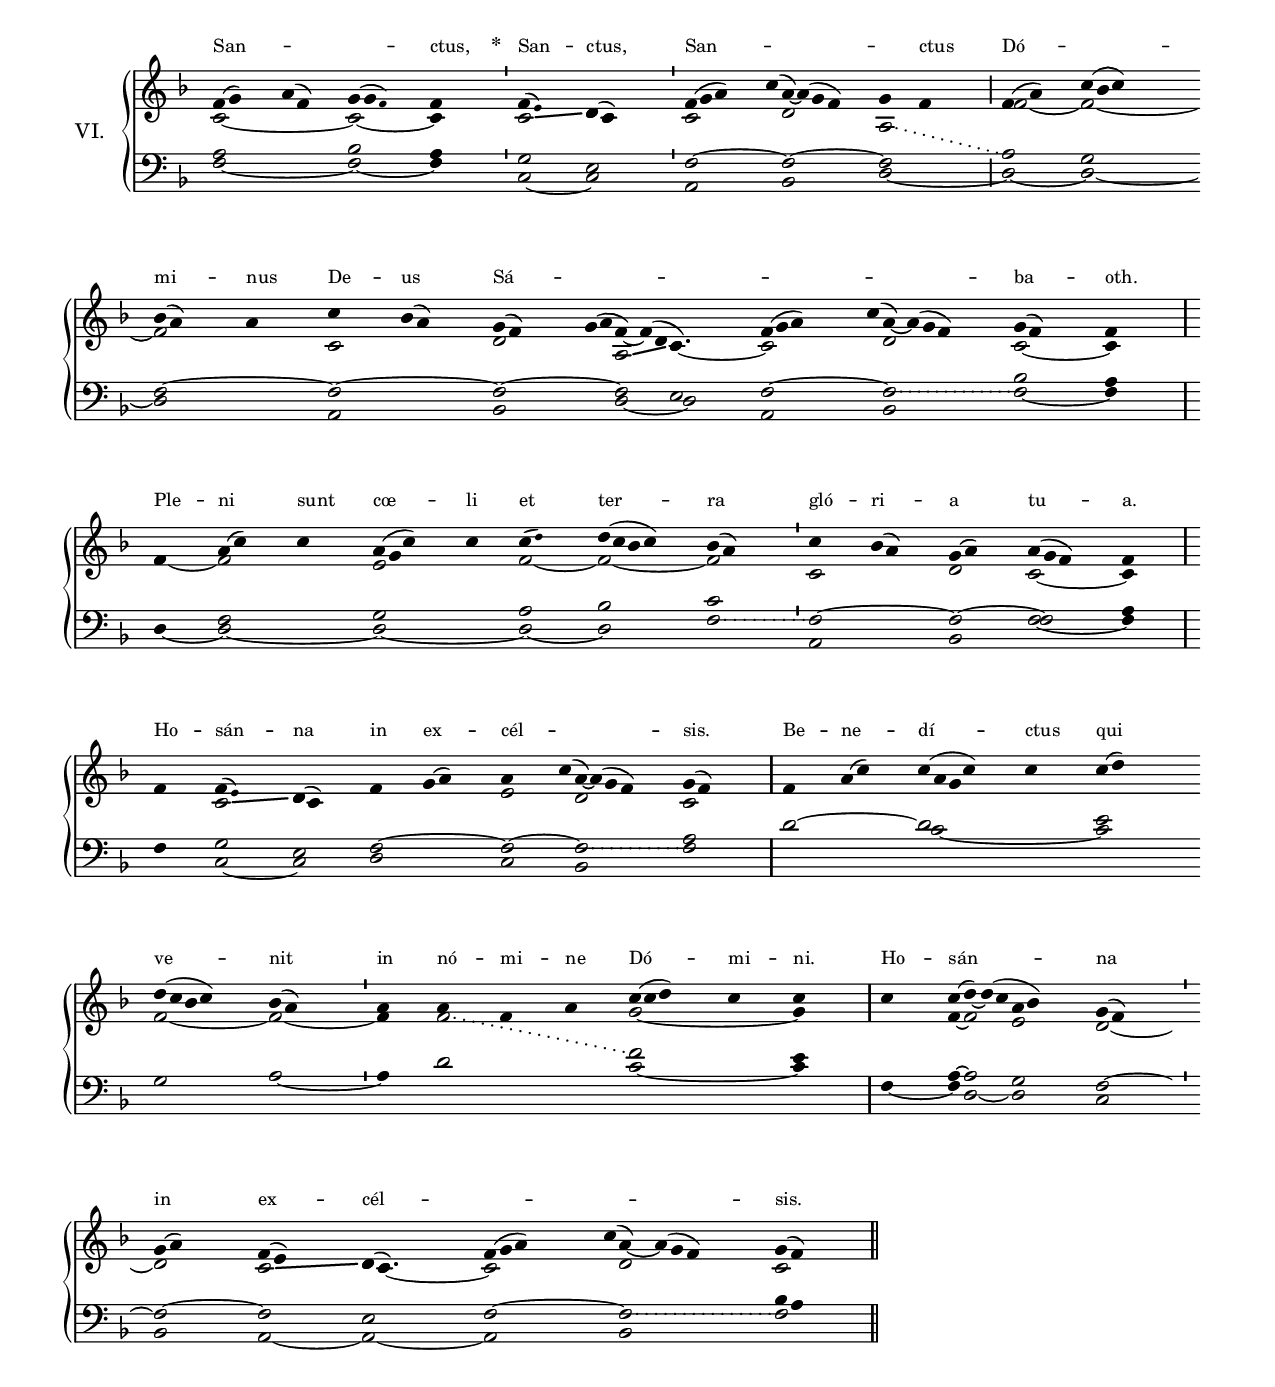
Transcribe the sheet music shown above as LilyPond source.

\version "2.18"
\include "gregorian.ly"
\include "noh2.ily"

%Page reference: page v.50
%(volume.page)

global = {
 \key f \major
 \cadenzaOn 
 \override Glissando #'thickness = #2.0
}

chantText = \lyricmode {
San -- _ _ ctus, 
\set stanza = " * " San -- ctus, San -- _ _ ctus 
Dó -- _ mi -- nus De -- us Sá -- _ _ _ ba -- oth. 
Ple -- ni sunt cœ -- li et ter -- ra gló -- ri -- a tu -- a. 
Ho -- sán -- na in ex -- cél -- _ sis. 
Be -- ne -- dí -- ctus qui ve -- nit in nó -- mi -- ne Dó -- mi -- ni. 
Ho -- sán -- na in ex -- cél -- _ _ sis. }

chantMusic = {
\tieDown   f'4 ( g'4) a'4 ( f'4) g'4 ( g'4 \once \tweak #'font-size #-4 f' ) f'4 \divisioMinima
 f'4 ( \once \tweak #'font-size #-4 e' ) d'4 ( c'4) \divisioMinima
 f'4 ( g'4 a'4) c''4 ( a'4) ~ a'4 ( g'4 f'4) g'4 f'4 \divisioMaior
  f'4 ( a'4) c''4 ( bes'4 c''4) \forceBreak
 bes'4 ( a'4) a'4 c''4  bes'4 ( a'4) g'4 ( f'4) g'4 ( a'4 f'4) ~ f'4 ( d'4 c'4.) f'4 ( g'4 a'4) c''4 ( a'4) ~ a'4 ( g'4 f'4) g'4 ( f'4) f'4 \divisioMaxima
 \forceBreak
 f'4 a'4 ( c''4) c''4 a'4 ( g'4 c''4) c''4 c''4 ( \once \tweak #'font-size #-4 d'' )  d''4 ( c''4 bes'4 c''4) bes'4 ( a'4) \divisioMinima
 c''4  bes'4 ( a'4) g'4 ( a'4) a'4 ( g'4 f'4) f'4 \divisioMaxima
 \forceBreak
 f'4 f'4 ( \once \tweak #'font-size #-4 e' ) d'4 ( c'4) f'4 g'4 ( a'4) a'4 c''4 ( a'4) ~ a'4 ( g'4 f'4) g'4 ( f'4) \divisioMaxima
 f'4 a'4 ( c''4) c''4 ( a'4 g'4 c''4) c''4 c''4 ( d''4) \forceBreak
  d''4 ( c''4 bes'4 c''4) bes'4 ( a'4) \divisioMinima
 a'4 a'4 f'4 a'4 c''4 ( c''4 d''4) c''4 c''4 \divisioMaxima
 c''4  c''4 ( d''4) ~ d''4 ( c''4 a'4 bes'4) g'4 ( f'4) \divisioMinima
 \forceBreak
 g'4 ( a'4) f'4 ( e'4) d'4 ( c'4.) f'4 ( g'4 a'4) c''4 ( a'4) ~ a'4 ( g'4 f'4) g'4 ( f'4) \finalis

}

altoMusic = {
c'2*4/2 ~ c'2*3/2 ~ c'4 \divisioMinima
c'2 \glissando d'4 c'4 \divisioMinima
c'2*4/2 d'2*4/2 a2 f'2 ~ f'2*3/2 ~ f'2*3/2 c'2*3/2 d'2*4/2 a2*3/2 \glissando c'4. ~ c'2*4/2 d'2*4/2 c'2 ~ c'4 \divisioMaxima
f'4 ~ f'2*3/2 e'2*4/2 f'2 ~ f'2*4/2 ~ f'2 \divisioMinima
c'2*3/2 d'2 c'2*3/2 ~ c'4 \divisioMaxima
r4 c'2 -\tweak Glissando.Y-offset #-0.8 \glissando d'4 r2*4/2 e'2 d'2*4/2 c'2 \divisioMaxima
r2*10/2 f'2*4/2 ~ f'2 ~ \divisioMinima
f'4 f'2*3/2 g'2*4/2 ~ g'4 \divisioMaxima
r4 f'4 ~ f'2*3/2 e'2 d'2 ~ \divisioMinima
d'2 c'2 \glissando d'4 c'4. ~ c'2*4/2 d'2*4/2 c'2 \finalis
}

tenorMusic = {
a2*4/2 bes2*3/2 a4 \divisioMinima
g2 e2 \divisioMinima
f2*4/2 ~ f2*4/2 ~ f2 \divisioMaior
a2 g2*3/2 f2*3/2 ~ f2*3/2 ~ f2*4/2 ~ f2*3/2 e2*3/4 f2*4/2 ~ f2*4/2 bes2 a4 \divisioMaxima
r4 f2*3/2 g2*4/2 a2 bes2*4/2 c'2 \divisioMinima
f2*3/2 ~ f2 ~ \shiftRight f2*3/2 a4 \divisioMaxima
f4 g2 e2 f2*3/2 ~ f2 ~ f2*4/2 a2 \divisioMaxima
d'2*3/2 ~ d'2*5/2 e'2 r2*6/2 \divisioMinima
r2*4/2 f'2*4/2 e'4 \divisioMaxima
r4 a4 ~ a2*3/2 g2 f2 ~ \divisioMinima
f2 ~ f2 e2*5/4 f2*4/2 ~ f2*4/2 bes4 a4 \finalis
}

bassMusic = {
f2*4/2 ~ f2*3/2 ~ f4 \divisioMinima
c2 ~ c2 \divisioMinima
a,2*4/2 bes,2*4/2 d2 ~ d2 ~ d2*3/2 ~ d2*3/2 a,2*3/2 bes,2*4/2 d2*3/2 ~ d2*3/4 a,2*4/2 bes,2*4/2 f2 ~ f4 \divisioMaxima
d4 ~ d2*3/2 ~ d2*4/2 ~ d2 ~ d2*4/2 f2 \divisioMinima
a,2*3/2 bes,2 f2*3/2 ~ f4 \divisioMaxima
r4 c2 ~ c2 d2*3/2 c2 bes,2*4/2 f2 \divisioMaxima
r2*3/2 c'2*5/2 ~ c'2 g2*4/2 a2 ~ \divisioMinima
a4 d'2*3/2 c'2*4/2 ~ c'4 \divisioMaxima
f4 ~ f4 d2*3/2 ~ d2 c2 \divisioMinima
bes,2 a,2 ~ a,2*5/4 ~ a,2*4/2 bes,2*4/2 f2 \finalis
}

voiceLines = {
\voiceLineStyle


s2*20/2
\allowVoiceLineBreak
\voiceLine "up" "down" a2*2/2 a2*1/2


s2*45/4
\allowVoiceLineBreak
\voiceLine "down" "down" f2*4/2 f2*1/2


s2*16/2
\allowVoiceLineBreak
\voiceLine "down" "down" f2*2/2 f2*1/2


s2*18/2
\allowVoiceLineBreak
\voiceLine "down" "down" f2*4/2 f2*1/2


s2*18/2
\allowVoiceLineBreak
\voiceLine "up" "down" f'2*3/2 f'2*1/2


s2*47/4
\allowVoiceLineBreak
\voiceLine "down" "down" f2*4/2 f2*1/2


}

\score{
  <<
    \new Lyrics
    \new GrandStaff <<
      \set GrandStaff.autoBeaming = ##f
      \set GrandStaff.instrumentName = \markup \center-column {
        "VI."
      }
      \new Staff = up <<
        \new Voice = "chant" {
          \voiceOne \global \chantMusic
        }
        \new Voice {
          \voiceTwo \global \altoMusic
        }
      >>

      \new Staff = down <<
        \clef bass
        \new Voice {
          \voiceOne \global \tenorMusic
        }
        \new Voice {
          \voiceTwo \global \bassMusic
        }
	\new Voice {
        \voiceThree \global \voiceLines
        }
      >>
    >>
    \context Lyrics {
      \lyricsto chant {
      \chantText
    }
    }
  >>
  \layout{
  }
  
}
